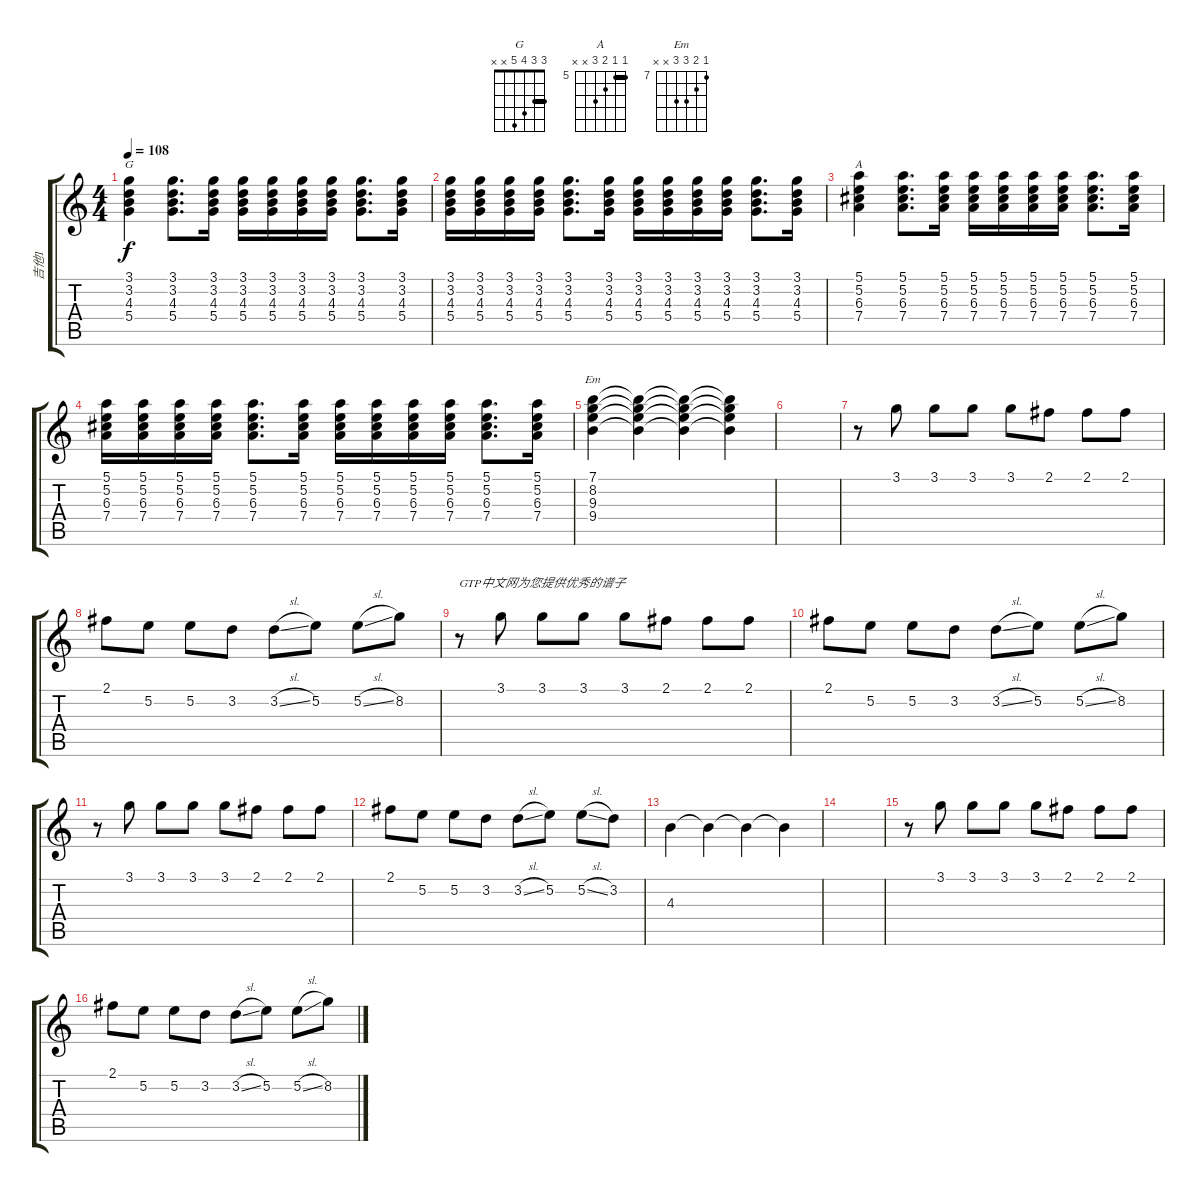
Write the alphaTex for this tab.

\track ("吉他1" "吉他1") {instrument acousticguitarsteel}
\staff {score tabs}
\tuning (E4 B3 G3 D3 A2 E2) {hide}
\chord ("G" 3 3 4 5 x x) {barre 3}
\chord ("A" 5 5 6 7 x x) {firstfret 5 barre 5}
\chord ("Em" 7 8 9 9 x x) {firstfret 7}
\ts (4 4)
\tempo 108
\clef g2
\ks c
(3.1 3.2 4.3 5.4).4{ch "G" dy f} (3.1 3.2 4.3 5.4).8{d} (3.1 3.2 4.3 5.4).16 (3.1 3.2 4.3 5.4).16 (3.1 3.2 4.3 5.4).16 (3.1 3.2 4.3 5.4).16 (3.1 3.2 4.3 5.4).16 (3.1 3.2 4.3 5.4).8{d} (3.1 3.2 4.3 5.4).16 |
(3.1 3.2 4.3 5.4).16 (3.1 3.2 4.3 5.4).16 (3.1 3.2 4.3 5.4).16 (3.1 3.2 4.3 5.4).16 (3.1 3.2 4.3 5.4).8{d} (3.1 3.2 4.3 5.4).16 (3.1 3.2 4.3 5.4).16 (3.1 3.2 4.3 5.4).16 (3.1 3.2 4.3 5.4).16 (3.1 3.2 4.3 5.4).16 (3.1 3.2 4.3 5.4).8{d} (3.1 3.2 4.3 5.4).16 |
(5.1 5.2 6.3 7.4).4{ch "A"} (5.1 5.2 6.3 7.4).8{d} (5.1 5.2 6.3 7.4).16 (5.1 5.2 6.3 7.4).16 (5.1 5.2 6.3 7.4).16 (5.1 5.2 6.3 7.4).16 (5.1 5.2 6.3 7.4).16 (5.1 5.2 6.3 7.4).8{d} (5.1 5.2 6.3 7.4).16 |
(5.1 5.2 6.3 7.4).16 (5.1 5.2 6.3 7.4).16 (5.1 5.2 6.3 7.4).16 (5.1 5.2 6.3 7.4).16 (5.1 5.2 6.3 7.4).8{d} (5.1 5.2 6.3 7.4).16 (5.1 5.2 6.3 7.4).16 (5.1 5.2 6.3 7.4).16 (5.1 5.2 6.3 7.4).16 (5.1 5.2 6.3 7.4).16 (5.1 5.2 6.3 7.4).8{d} (5.1 5.2 6.3 7.4).16 |
(7.1 8.2 9.3 9.4).4{ch "Em"} (7.1{t} 8.2{t} 9.3{t} 9.4{t}).4 (7.1{t} 8.2{t} 9.3{t} 9.4{t}).4 (7.1{t} 8.2{t} 9.3{t} 9.4{t}).4 |
|
r.8{instrument electricguitarjazz} 3.1.8 3.1.8 3.1.8 3.1.8 2.1.8 2.1.8 2.1.8 |
2.1.8 5.2.8 5.2.8 3.2.8 3.2{sl}.8 5.2.8 5.2{sl}.8 8.2.8 |
r.8{txt "GTP中文网为您提供优秀的谱子"} 3.1.8 3.1.8 3.1.8 3.1.8 2.1.8 2.1.8 2.1.8 |
2.1.8 5.2.8 5.2.8 3.2.8 3.2{sl}.8 5.2.8 5.2{sl}.8 8.2.8 |
r.8 3.1.8 3.1.8 3.1.8 3.1.8 2.1.8 2.1.8 2.1.8 |
2.1.8 5.2.8 5.2.8 3.2.8 3.2{sl}.8 5.2.8 5.2{sl}.8 3.2.8 |
4.3.4 4.3{t}.4 4.3{t}.4 4.3{t}.4 |
|
r.8 3.1.8 3.1.8 3.1.8 3.1.8 2.1.8 2.1.8 2.1.8 |
2.1.8 5.2.8 5.2.8 3.2.8 3.2{sl}.8 5.2.8 5.2{sl}.8 8.2.8
